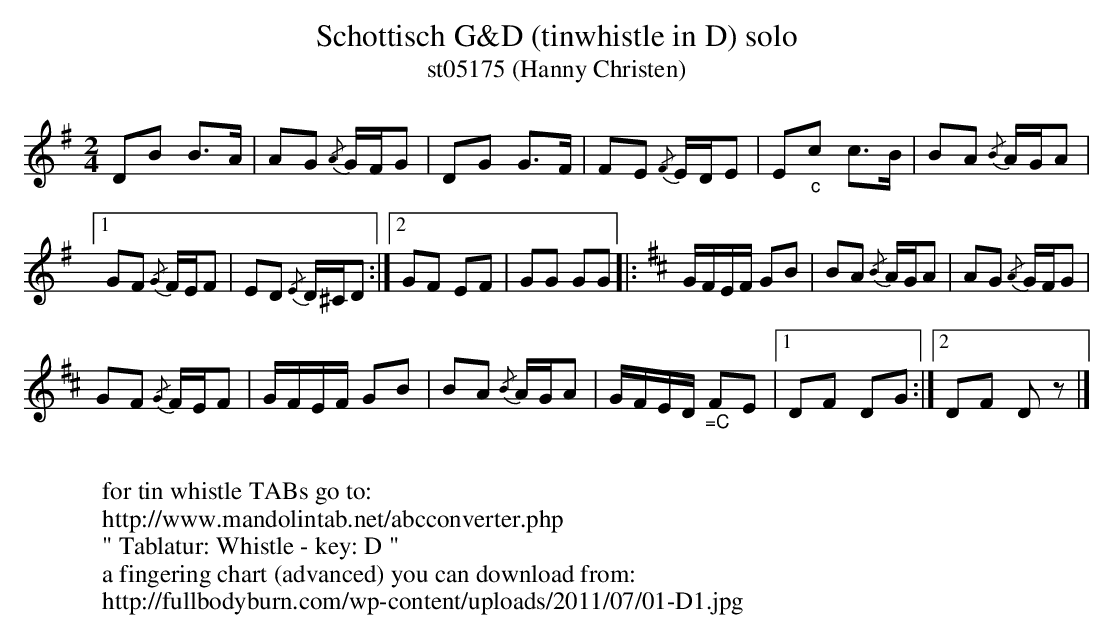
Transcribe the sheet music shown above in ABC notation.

X:1
T:Schottisch G&D (tinwhistle in D) solo
T:st05175 (Hanny Christen)
M:2/4
L:1/8
K:G transpose=12
DB B>A | AG {/A}G/2F/2G | DG G>F | FE {/F}E/2D/2E | E"_c"c c>B | BA {/B}A/2G/2A |1
GF {/G}F/2E/2F | ED {/E}D/2^C/2D :|2 GF EF | GG GG |: [K:D] G/2F/2E/2F/2 GB | BA {/B}A/2G/2A | AG {/A}G/2F/2G |
GF {/G}F/2E/2F | G/2F/2E/2F/2 GB | BA {/B}A/2G/2A | G/2F/2E/2D/2 "_=C"FE |1 DF DG :|2 DF Dz |]
W:
W:for tin whistle TABs go to:
W:http://www.mandolintab.net/abcconverter.php
W:" Tablatur: Whistle - key: D "
W:a fingering chart (advanced) you can download from:
W:http://fullbodyburn.com/wp-content/uploads/2011/07/01-D1.jpg
